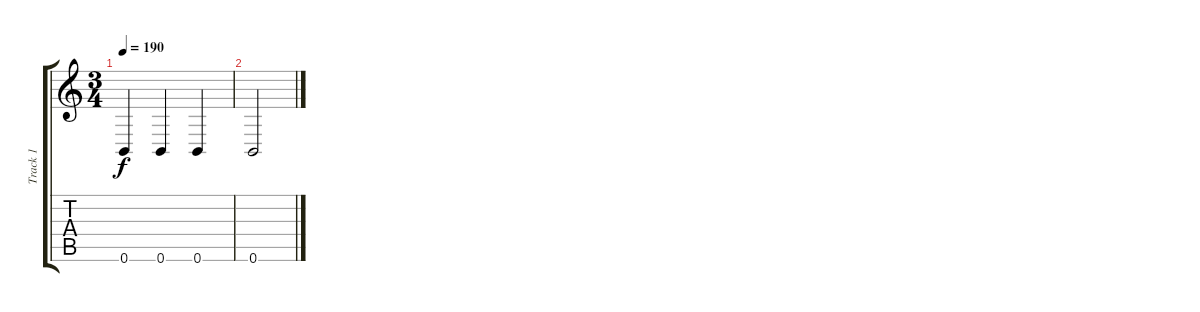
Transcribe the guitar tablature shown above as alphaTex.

\track ("Track 1" "Track 1") {instrument distortionguitar}
\staff {score tabs}
\tuning (Db4 Ab3 E3 B2 Gb2 B1) {hide}
\ts (3 4)
\tempo 190
\clef g2
\ks c
0.6.4{dy f} 0.6.4 0.6.4 |
0.6.2
